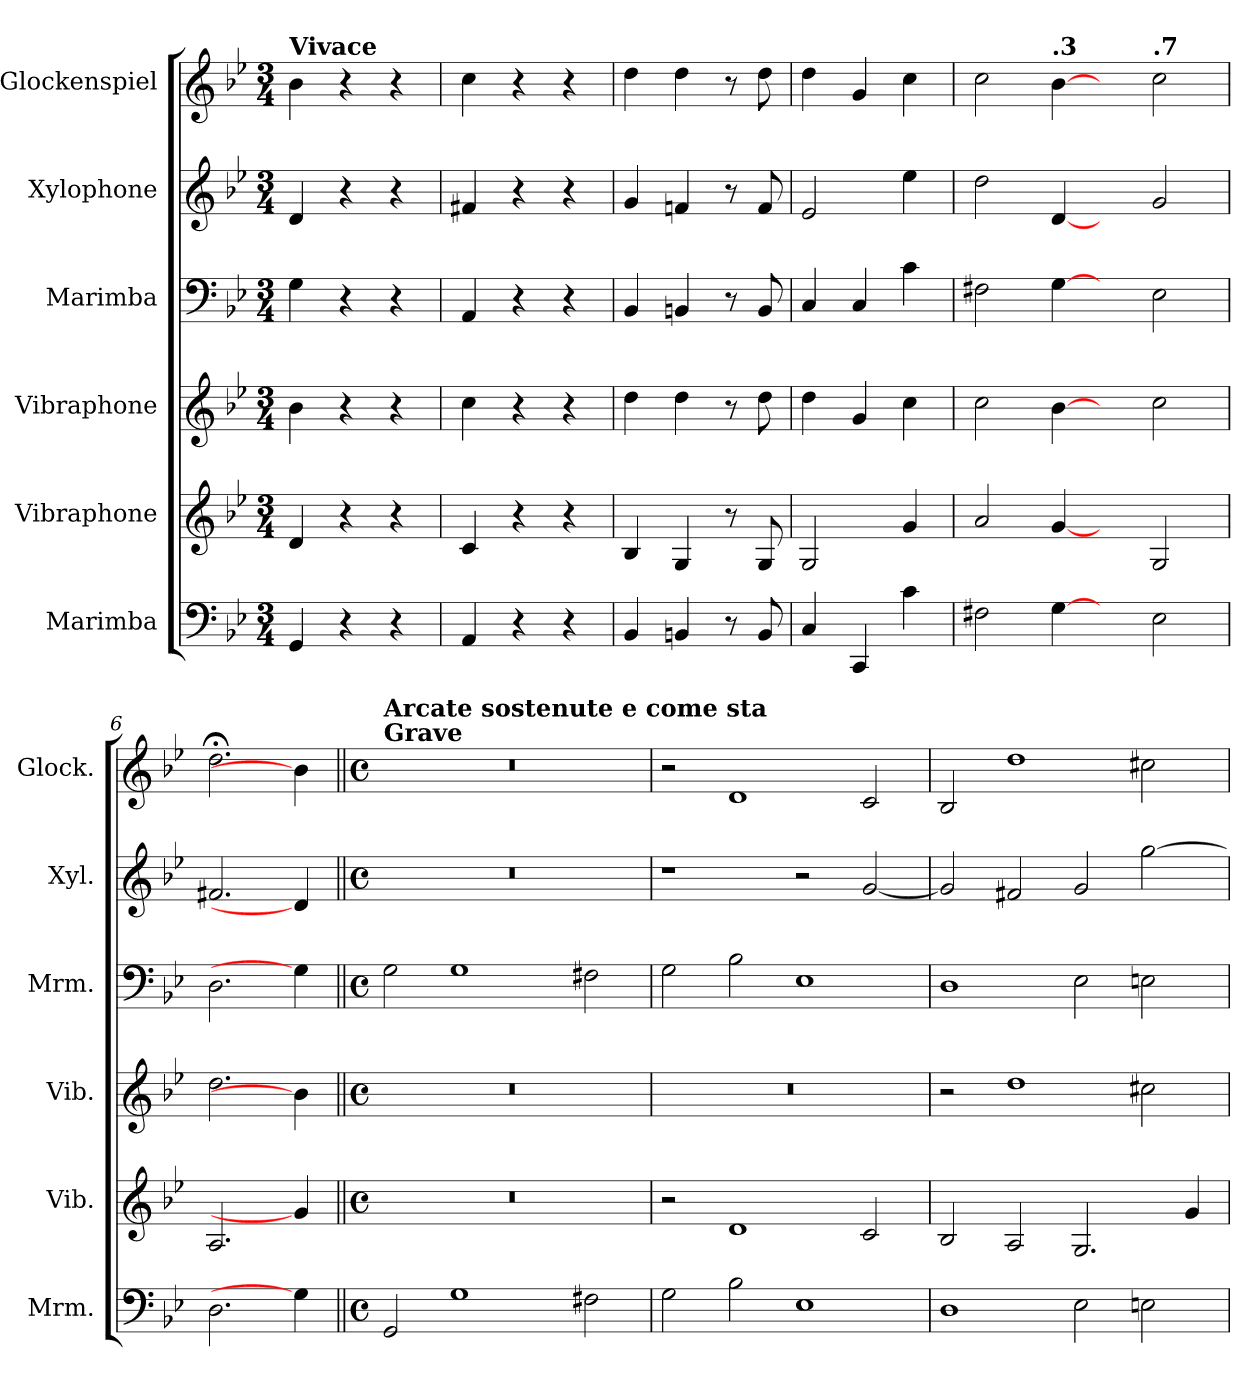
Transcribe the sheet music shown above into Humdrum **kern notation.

**kern	**kern	**kern	**kern	**kern	**kern
*part6	*part5	*part4	*part3	*part2	*part1
*staff6	*staff5	*staff4	*staff3	*staff2	*staff1
*I"Marimba	*I"Vibraphone	*I"Vibraphone	*I"Marimba	*I"Xylophone	*I"Glockenspiel
*I'Mrm.	*I'Vib.	*I'Vib.	*I'Mrm.	*I'Xyl.	*I'Glock.
*clefF4	*clefG2	*clefG2	*clefF4	*clefG2	*clefG2
*	*	*	*	*ITrd-7c-12	*ITrd-14c-24
*k[b-e-]	*k[b-e-]	*k[b-e-]	*k[b-e-]	*k[b-e-]	*k[b-e-]
*M3/4	*M3/4	*M3/4	*M3/4	*M3/4	*M3/4
=1	=1	=1	=1	=1	=1
!	!	!	!	!	!LO:TX:a:B:t=Vivace
4GG/	4d/	4b-\	4G\	4dd/	4bbb-\
4r	4r	4r	4r	4r	4r
4r	4r	4r	4r	4r	4r
=2	=2	=2	=2	=2	=2
4AA/	4c/	4cc\	4AA/	4ff#X/	4cccc\
4r	4r	4r	4r	4r	4r
4r	4r	4r	4r	4r	4r
=3	=3	=3	=3	=3	=3
4BB-/	4B-/	4dd\	4BB-/	4gg/	4dddd\
4BBn/	4G/	4dd\	4BBn/	4ffn/	4dddd\
8r	8r	8r	8r	8r	8r
8BB/	8G/	8dd\	8BB/	8ff/	8dddd\
=4	=4	=4	=4	=4	=4
4C/	2G/	4dd\	4C/	2ee-/	4dddd\
4CC/	.	4g/	4C/	.	4ggg/
4c\	4g/	4cc\	4c\	4eee-\	4cccc\
=5	=5	=5	=5	=5	=5
2F#X\	2a/	2cc\	2F#X\	2ddd\	2cccc\
*	*	*	*	*	*MM153
!	!	!	!	!	!LO:TX:a:B:t=.3
[4G\	[4g/	[4b-\	[4G\	[4dd/	[4bbb-\
4ryy	4ryy	4ryy	4ryy	4ryy	4ryy
*	*	*	*	*	*MM136
!	!	!	!	!	!LO:TX:a:B:t=.7
2E-\	2G/	2cc\	2E-\	2gg/	2cccc\
=6	=6	=6	=6	=6	=6
*	*	*	*	*	*MM120
2.D\	2.A/	2.dd\	2.D\	2.ff#X/	2.dddd;<\
4G\]	4g/]	4b-\]	4G\]	4dd/]	4bbb-\]
!!LO:LB:g=z
=7||	=7||	=7||	=7||	=7||	=7||
*M4/2	*M4/2	*M4/2	*M4/2	*M4/2	*M4/2
*met(c)	*met(c)	*met(c)	*met(c)	*met(c)	*met(c)
*^	*	*	*^	*	*
!	!	!	!	!	!	!	!LO:TX:a:B:t=Grave
!	!	!	!	!	!	!	!LO:TX:a:B:t=Arcate sostenute e come sta
2GG/	1ryy	0r	0r	2G\	1ryy	0r	0r
1G	.	.	.	1G	.	.	.
.	1ryy	.	.	.	1ryy	.	.
2F#X\	.	.	.	2F#X\	.	.	.
*v	*v	*	*	*v	*v	*	*
=8	=8	=8	=8	=8	=8
2G\	2r	0r	2G\	1r	2r
2B-\	1d	.	2B-\	.	1ddd
1E-	.	.	1E-	2r	.
.	2c/	.	.	[2gg/	2ccc/
=9	=9	=9	=9	=9	=9
1D	2B-/	2r	1D	2gg/]	2bb-/
.	2A/	1dd	.	2ff#X/	1dddd
2E-\	2.G/	.	2E-\	2gg/	.
2En\	.	2cc#X\	2En\	[2ggg\	2cccc#X\
.	4g/	.	.	.	.
=	=	=	=	=	=
*-	*-	*-	*-	*-	*-
